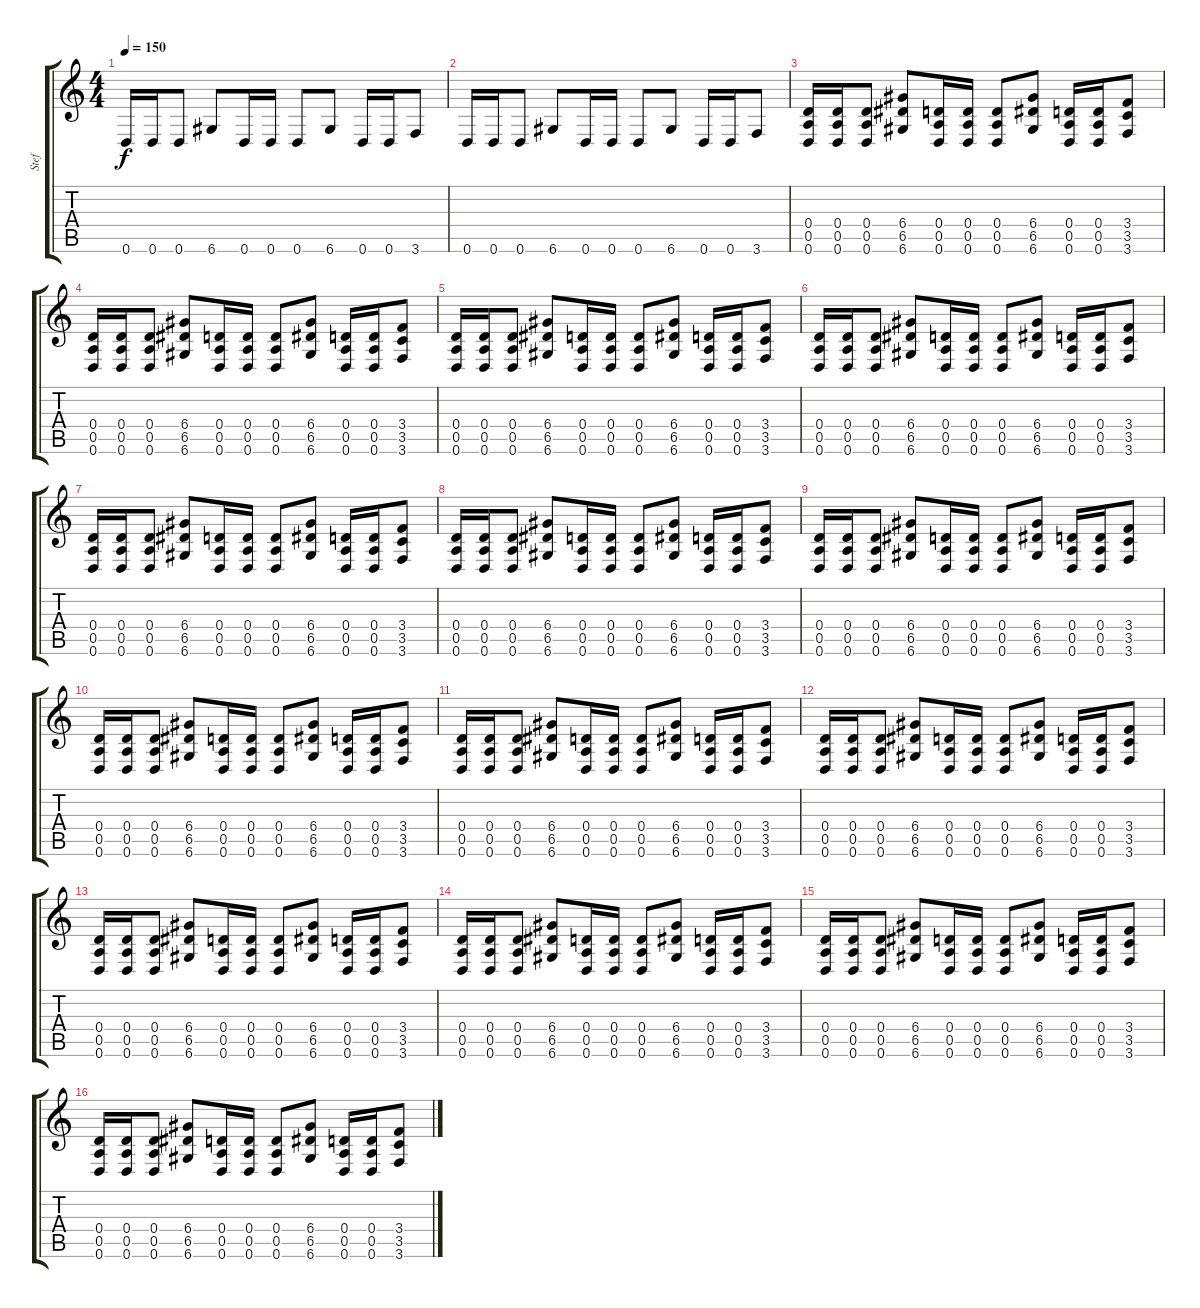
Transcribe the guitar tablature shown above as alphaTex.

\track ("Stef" "Stef") {instrument distortionguitar}
\staff {score tabs}
\tuning (E4 B3 G3 D3 A2 D2) {hide}
\ts (4 4)
\tempo 150
\clef g2
\ks c
0.6.16{dy f} 0.6.16 0.6.8 6.6.8 0.6.16 0.6.16 0.6.8 6.6.8 0.6.16 0.6.16 3.6.8 |
0.6.16 0.6.16 0.6.8 6.6.8 0.6.16 0.6.16 0.6.8 6.6.8 0.6.16 0.6.16 3.6.8 |
(0.4 0.5 0.6).16 (0.4 0.5 0.6).16 (0.4 0.5 0.6).8 (6.4 6.5 6.6).8 (0.4 0.5 0.6).16 (0.4 0.5 0.6).16 (0.4 0.5 0.6).8 (6.4 6.5 6.6).8 (0.4 0.5 0.6).16 (0.4 0.5 0.6).16 (3.4 3.5 3.6).8 |
(0.4 0.5 0.6).16 (0.4 0.5 0.6).16 (0.4 0.5 0.6).8 (6.4 6.5 6.6).8 (0.4 0.5 0.6).16 (0.4 0.5 0.6).16 (0.4 0.5 0.6).8 (6.4 6.5 6.6).8 (0.4 0.5 0.6).16 (0.4 0.5 0.6).16 (3.4 3.5 3.6).8 |
(0.4 0.5 0.6).16 (0.4 0.5 0.6).16 (0.4 0.5 0.6).8 (6.4 6.5 6.6).8 (0.4 0.5 0.6).16 (0.4 0.5 0.6).16 (0.4 0.5 0.6).8 (6.4 6.5 6.6).8 (0.4 0.5 0.6).16 (0.4 0.5 0.6).16 (3.4 3.5 3.6).8 |
(0.4 0.5 0.6).16 (0.4 0.5 0.6).16 (0.4 0.5 0.6).8 (6.4 6.5 6.6).8 (0.4 0.5 0.6).16 (0.4 0.5 0.6).16 (0.4 0.5 0.6).8 (6.4 6.5 6.6).8 (0.4 0.5 0.6).16 (0.4 0.5 0.6).16 (3.4 3.5 3.6).8 |
(0.4 0.5 0.6).16 (0.4 0.5 0.6).16 (0.4 0.5 0.6).8 (6.4 6.5 6.6).8 (0.4 0.5 0.6).16 (0.4 0.5 0.6).16 (0.4 0.5 0.6).8 (6.4 6.5 6.6).8 (0.4 0.5 0.6).16 (0.4 0.5 0.6).16 (3.4 3.5 3.6).8 |
(0.4 0.5 0.6).16 (0.4 0.5 0.6).16 (0.4 0.5 0.6).8 (6.4 6.5 6.6).8 (0.4 0.5 0.6).16 (0.4 0.5 0.6).16 (0.4 0.5 0.6).8 (6.4 6.5 6.6).8 (0.4 0.5 0.6).16 (0.4 0.5 0.6).16 (3.4 3.5 3.6).8 |
(0.4 0.5 0.6).16 (0.4 0.5 0.6).16 (0.4 0.5 0.6).8 (6.4 6.5 6.6).8 (0.4 0.5 0.6).16 (0.4 0.5 0.6).16 (0.4 0.5 0.6).8 (6.4 6.5 6.6).8 (0.4 0.5 0.6).16 (0.4 0.5 0.6).16 (3.4 3.5 3.6).8 |
(0.4 0.5 0.6).16 (0.4 0.5 0.6).16 (0.4 0.5 0.6).8 (6.4 6.5 6.6).8 (0.4 0.5 0.6).16 (0.4 0.5 0.6).16 (0.4 0.5 0.6).8 (6.4 6.5 6.6).8 (0.4 0.5 0.6).16 (0.4 0.5 0.6).16 (3.4 3.5 3.6).8 |
(0.4 0.5 0.6).16 (0.4 0.5 0.6).16 (0.4 0.5 0.6).8 (6.4 6.5 6.6).8 (0.4 0.5 0.6).16 (0.4 0.5 0.6).16 (0.4 0.5 0.6).8 (6.4 6.5 6.6).8 (0.4 0.5 0.6).16 (0.4 0.5 0.6).16 (3.4 3.5 3.6).8 |
(0.4 0.5 0.6).16 (0.4 0.5 0.6).16 (0.4 0.5 0.6).8 (6.4 6.5 6.6).8 (0.4 0.5 0.6).16 (0.4 0.5 0.6).16 (0.4 0.5 0.6).8 (6.4 6.5 6.6).8 (0.4 0.5 0.6).16 (0.4 0.5 0.6).16 (3.4 3.5 3.6).8 |
(0.4 0.5 0.6).16 (0.4 0.5 0.6).16 (0.4 0.5 0.6).8 (6.4 6.5 6.6).8 (0.4 0.5 0.6).16 (0.4 0.5 0.6).16 (0.4 0.5 0.6).8 (6.4 6.5 6.6).8 (0.4 0.5 0.6).16 (0.4 0.5 0.6).16 (3.4 3.5 3.6).8 |
(0.4 0.5 0.6).16 (0.4 0.5 0.6).16 (0.4 0.5 0.6).8 (6.4 6.5 6.6).8 (0.4 0.5 0.6).16 (0.4 0.5 0.6).16 (0.4 0.5 0.6).8 (6.4 6.5 6.6).8 (0.4 0.5 0.6).16 (0.4 0.5 0.6).16 (3.4 3.5 3.6).8 |
(0.4 0.5 0.6).16 (0.4 0.5 0.6).16 (0.4 0.5 0.6).8 (6.4 6.5 6.6).8 (0.4 0.5 0.6).16 (0.4 0.5 0.6).16 (0.4 0.5 0.6).8 (6.4 6.5 6.6).8 (0.4 0.5 0.6).16 (0.4 0.5 0.6).16 (3.4 3.5 3.6).8 |
(0.4 0.5 0.6).16 (0.4 0.5 0.6).16 (0.4 0.5 0.6).8 (6.4 6.5 6.6).8 (0.4 0.5 0.6).16 (0.4 0.5 0.6).16 (0.4 0.5 0.6).8 (6.4 6.5 6.6).8 (0.4 0.5 0.6).16 (0.4 0.5 0.6).16 (3.4 3.5 3.6).8
